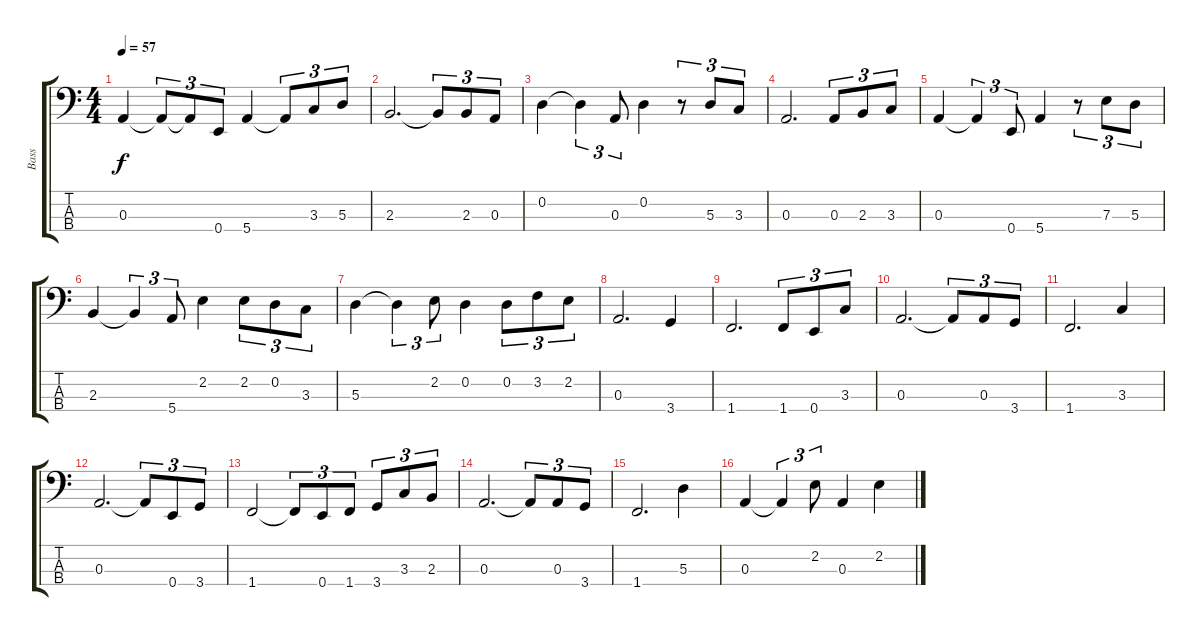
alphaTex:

\track ("Bass" "Bass") {instrument electricbassfinger}
\staff {score tabs}
\tuning (G2 D2 A1 E1) {hide}
\ts (4 4)
\tempo 57
\clef f4
\ks c
0.3.4{dy f} 0.3{t}.8{tu (3 2)} 0.3{t}.8{tu (3 2)} 0.4.8{tu (3 2)} 5.4.4 5.4{t}.8{tu (3 2)} 3.3.8{tu (3 2)} 5.3.8{tu (3 2)} |
2.3.2{d} 2.3{t}.8{tu (3 2)} 2.3.8{tu (3 2)} 0.3.8{tu (3 2)} |
0.2.4 0.2{t}.4{tu (3 2)} 0.3.8{tu (3 2)} 0.2.4 r.8{tu (3 2)} 5.3.8{tu (3 2)} 3.3.8{tu (3 2)} |
0.3.2{d} 0.3.8{tu (3 2)} 2.3.8{tu (3 2)} 3.3.8{tu (3 2)} |
0.3.4 0.3{t}.4{tu (3 2)} 0.4.8{tu (3 2)} 5.4.4 r.8{tu (3 2)} 7.3.8{tu (3 2)} 5.3.8{tu (3 2)} |
2.3.4 2.3{t}.4{tu (3 2)} 5.4.8{tu (3 2)} 2.2.4 2.2.8{tu (3 2)} 0.2.8{tu (3 2)} 3.3.8{tu (3 2)} |
5.3.4 5.3{t}.4{tu (3 2)} 2.2.8{tu (3 2)} 0.2.4 0.2.8{tu (3 2)} 3.2.8{tu (3 2)} 2.2.8{tu (3 2)} |
0.3.2{d} 3.4.4 |
1.4.2{d} 1.4.8{tu (3 2)} 0.4.8{tu (3 2)} 3.3.8{tu (3 2)} |
0.3.2{d} 0.3{t}.8{tu (3 2)} 0.3.8{tu (3 2)} 3.4.8{tu (3 2)} |
1.4.2{d} 3.3.4 |
0.3.2{d} 0.3{t}.8{tu (3 2)} 0.4.8{tu (3 2)} 3.4.8{tu (3 2)} |
1.4.2 1.4{t}.8{tu (3 2)} 0.4.8{tu (3 2)} 1.4.8{tu (3 2)} 3.4.8{tu (3 2)} 3.3.8{tu (3 2)} 2.3.8{tu (3 2)} |
0.3.2{d} 0.3{t}.8{tu (3 2)} 0.3.8{tu (3 2)} 3.4.8{tu (3 2)} |
1.4.2{d} 5.3.4 |
0.3.4 0.3{t}.4{tu (3 2)} 2.2.8{tu (3 2)} 0.3.4 2.2.4
